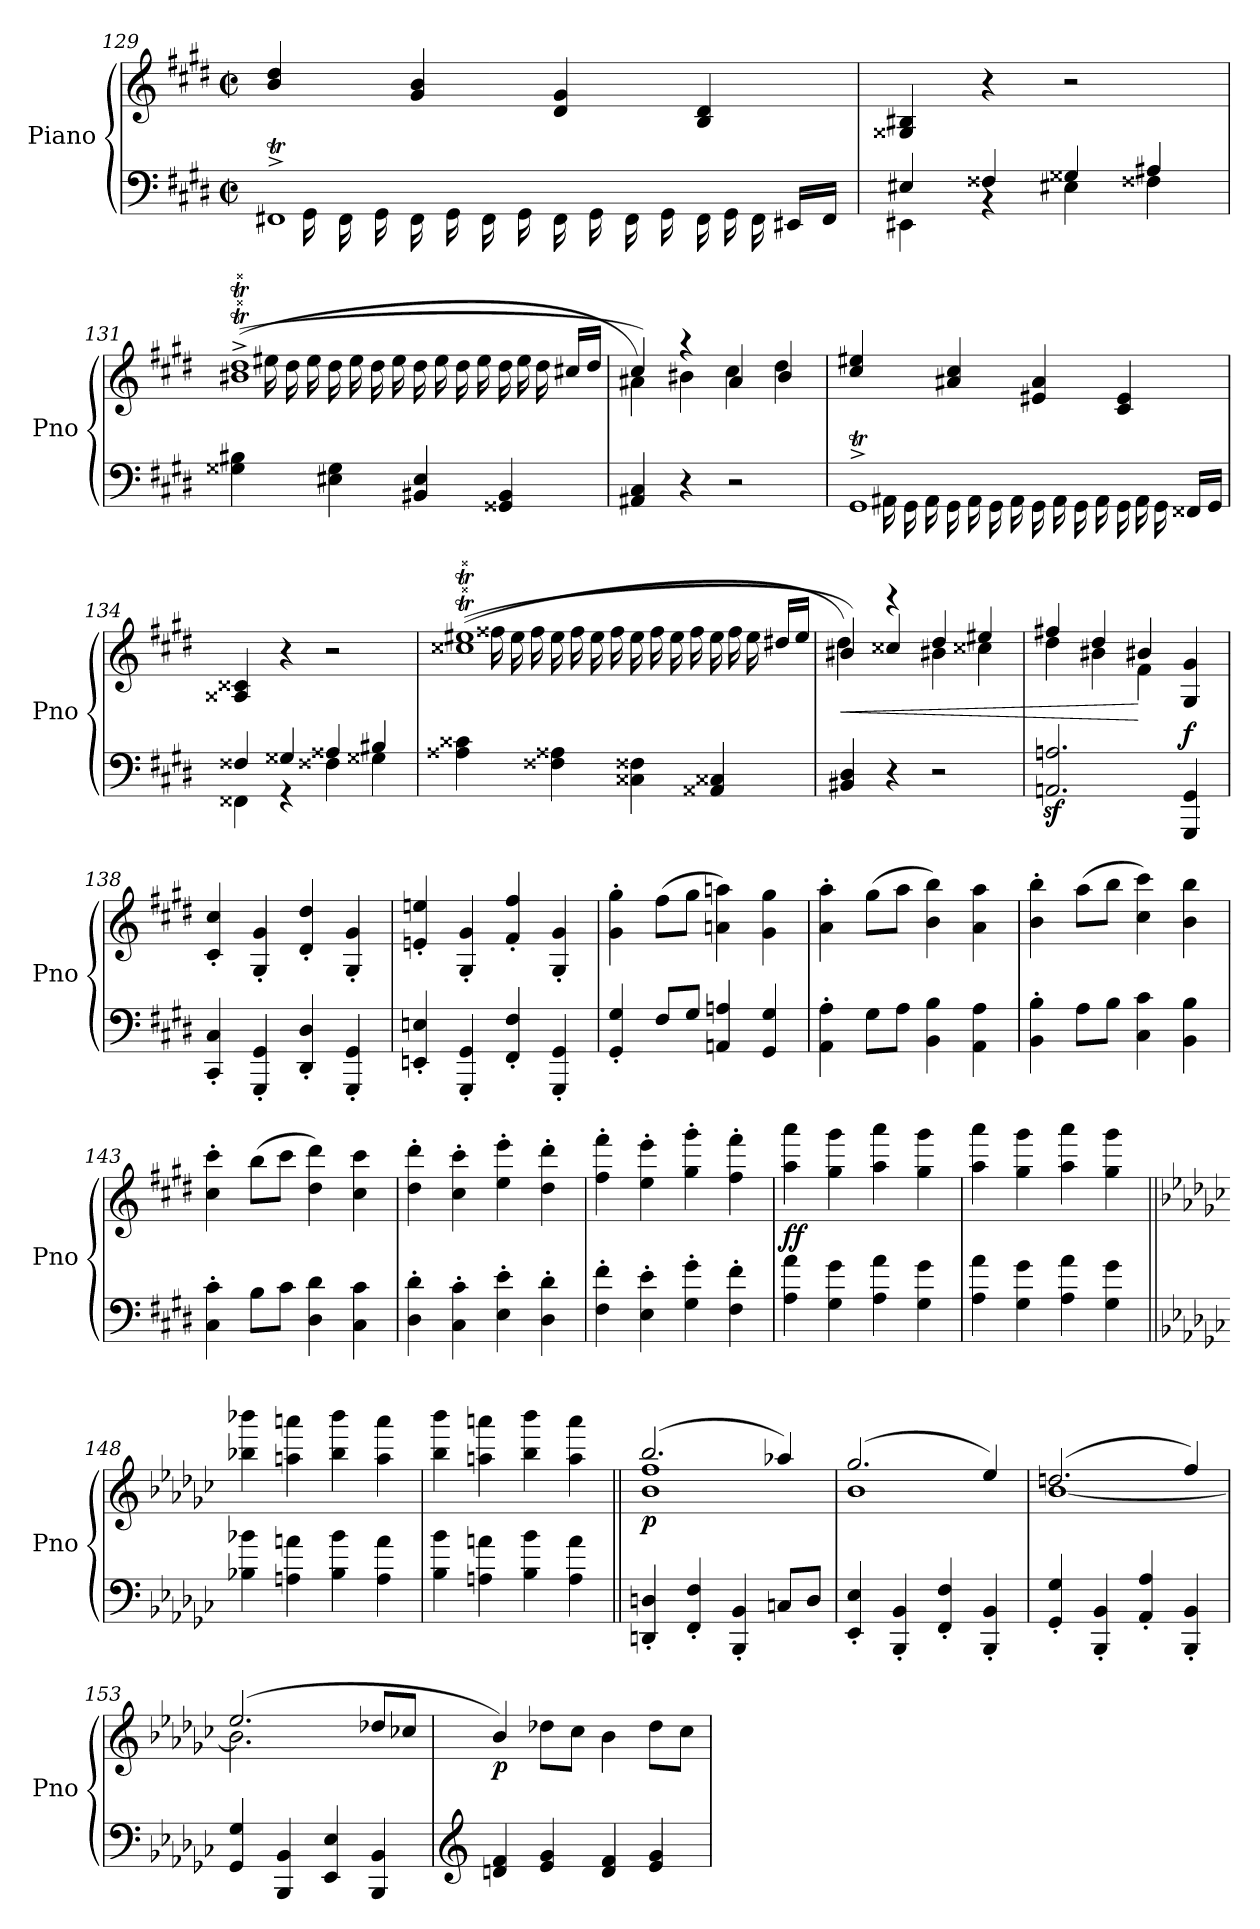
**kern	**kern	**dynam
*part1	*part1	*part1
*staff2	*staff1	*staff1/2
*I"Piano	*	*
*I'Pno	*	*
*clefF4	*clefG2	*
*k[f#c#g#d#]	*k[f#c#g#d#]	*
*M4/4	*M4/4	*
*met(c|)	*met(c|)	*
=129	=129	=129
*^	*	*
1FF#XT^	16ryy	4b/ 4dd#/	.
.	16GG#!	.	.
.	16FF#!	.	.
.	16GG#!	.	.
.	16FF#!	4g#/ 4b/	.
.	16GG#!	.	.
.	16FF#!	.	.
.	16GG#!	.	.
.	16FF#!	4d#/ 4g#/	.
.	16GG#!	.	.
.	16FF#!	.	.
.	16GG#!	.	.
*	*Xtuplet	*	*
.	24FF#!	4B/ 4d#/	.
.	24GG#!	.	.
.	24FF#!	.	.
.	16EE#X!/LL	.	.
.	16FF#!/JJ	.	.
!!LO:LB:g=z
=130	=130	=130	=130
!	!	!	!LO:DY:b=2
4E#X/	4EE#X\	4G##X/ 4B#X/	other-dynamics
4F##X/	4rBB	4r	.
4G##X/	4E#X\	2r	.
4A#X/	4F##X\	.	.
*v	*v	*	*
!!LO:LB:g=z
=131	=131	=131
*	*^	*
4G##X\ 4B#X\	(>(<1b#XT^ 1dd#T^	16ryy	.
.	.	16ee#X!	.
.	.	16dd#!	.
.	.	16ee#!	.
4E#X\ 4G##\	.	16dd#!	.
.	.	16ee#!	.
.	.	16dd#!	.
.	.	16ee#!	.
4BB#X/ 4E#/	.	16dd#!	.
.	.	16ee#!	.
.	.	16dd#!	.
.	.	16ee#!	.
*	*	*Xtuplet	*
4GG##X/ 4BB#/	.	24dd#!	.
.	.	24ee#!	.
.	.	24dd#!	.
.	.	16cc#X!/LL	.
.	.	16dd#!/JJ	.
=132	=132	=132	=132
4AA#X/ 4C#/	4cc#/)	4a#X\)	.
4r	4r	4b#X\	.
2r	4a#/	4cc#\	.
.	4b#/	4dd#\	.
*	*v	*v	*
=133	=133	=133
*^	*	*
1GG#t^	16ryy	4cc#/ 4ee#X/	.
.	16AA#X!	.	.
.	16GG#!	.	.
.	16AA#!	.	.
.	16GG#!	4a#X/ 4cc#/	.
.	16AA#!	.	.
.	16GG#!	.	.
.	16AA#!	.	.
.	16GG#!	4e#X/ 4a#/	.
.	16AA#!	.	.
.	16GG#!	.	.
.	16AA#!	.	.
.	24GG#!	4c#/ 4e#/	.
.	24AA#!	.	.
.	24GG#!	.	.
.	16FF##X!/LL	.	.
.	16GG#!/JJ	.	.
=134	=134	=134	=134
4F##X/	4FF##X\	4A##X/ 4c##X/	.
4G##X/	4r	4r	.
4A##X/	4F##X\	2r	.
4B#X/	4G##X\	.	.
*v	*v	*	*
!!LO:LB:g=z
=135	=135	=135
*	*^	*
4A##X\ 4c##X\	(<(<1cc##XT 1ee#XT	16ryy	.
.	.	16ff##X!	.
.	.	16ee#!	.
.	.	16ff##!	.
4F##X\ 4A##X\	.	16ee#!	.
.	.	16ff##!	.
.	.	16ee#!	.
.	.	16ff##!	.
4C##X\ 4F##X\	.	16ee#!	.
.	.	16ff##!	.
.	.	16ee#!	.
.	.	16ff##!	.
4AA##X/ 4C##X/	.	24ee#!	.
.	.	24ff##!	.
.	.	24ee#!	.
.	.	16dd#X!/LL	.
.	.	16ee#!/JJ	.
!!LO:LB:g=z	!!
=136	=136	=136	=136
!	!	!	!LO:HP:b
4BB#X/ 4D#/	4b#X/)	4dd#\)	<
4r	4cc##X/	4reee	.
2r	4dd#/	4b#X\	.
.	4ee#X/	4cc##X\	.
=137	=137	=137	=137
2.AAn/z< 2.An/z<	4ff#X/	4dd#\	.
.	4dd#/	4b#X\	.
.	4b#X/	4f#\	[
!	!	!	!LO:DY:a=2
4GGG#/ 4GG#/	4G#/ 4g#/	4ryy	f
*	*v	*v	*
=138	=138	=138
4CC#/' 4C#/'	4c#/' 4cc#/'	.
4GGG#/' 4GG#/'	4G#/' 4g#/'	.
4DD#/' 4D#/'	4d#/' 4dd#/'	.
4GGG#/' 4GG#/'	4G#/' 4g#/'	.
=139	=139	=139
4EEn/' 4En/'	4en/' 4een/'	.
4GGG#/' 4GG#/'	4G#/' 4g#/'	.
4FF#/' 4F#/'	4f#/' 4ff#/'	.
4GGG#/' 4GG#/'	4G#/' 4g#/'	.
=140	=140	=140
4GG#/' 4G#/'	4g#\' 4gg#\'	.
8F#/L	(>8ff#\L	.
8G#/J	8gg#\J	.
4AAn/ 4An/	4an\ 4aan\)	.
4GG#/ 4G#/	4g#\ 4gg#\	.
!!LO:PB:g=z
=141	=141	=141
4AA\' 4A\'	4a\' 4aa\'	.
8G#\L	(>8gg#\L	.
8A\J	8aa\J	.
4BB\ 4B\	4b\ 4bb\)	.
4AA\ 4A\	4a\ 4aa\	.
=142	=142	=142
4BB\' 4B\'	4b\' 4bb\'	.
8A\L	(>8aa\L	.
8B\J	8bb\J	.
4C#\ 4c#\	4cc#\ 4ccc#\)	.
4BB\ 4B\	4b\ 4bb\	.
=143	=143	=143
4C#\' 4c#\'	4cc#\' 4ccc#\'	.
8B\L	(>8bb\L	.
8c#\J	8ccc#\J	.
4D#\ 4d#\	4dd#\ 4ddd#\)	.
4C#\ 4c#\	4cc#\ 4ccc#\	.
=144	=144	=144
!	!	!LO:DY:b
4D#\' 4d#\'	4dd#\' 4ddd#\'	other-dynamics
4C#\' 4c#\'	4cc#\' 4ccc#\'	.
4E\' 4e\'	4ee\' 4eee\'	.
4D#\' 4d#\'	4dd#\' 4ddd#\'	.
=145	=145	=145
4F#\' 4f#\'	4ff#\' 4fff#\'	.
4E\' 4e\'	4ee\' 4eee\'	.
4G#\' 4g#\'	4gg#\' 4ggg#\'	.
4F#\' 4f#\'	4ff#\' 4fff#\'	.
=146	=146	=146
!	!	!LO:DY:b
4A\ 4a\	4aa\ 4aaa\	ff
4G#\ 4g#\	4gg#\ 4ggg#\	.
4A\ 4a\	4aa\ 4aaa\	.
4G#\ 4g#\	4gg#\ 4ggg#\	.
!!LO:LB:g=z
=147	=147	=147
4A\ 4a\	4aa\ 4aaa\	.
4G#\ 4g#\	4gg#\ 4ggg#\	.
4A\ 4a\	4aa\ 4aaa\	.
4G#\ 4g#\	4gg#\ 4ggg#\	.
=148||	=148||	=148||
*k[b-e-a-d-g-c-]	*k[b-e-a-d-g-c-]	*
!	!	!LO:DY:b
4B-X\ 4b-X\	4bb-X\ 4bbb-X\	other-dynamics
4An\ 4an\	4aan\ 4aaan\	.
4B-\ 4b-\	4bb-\ 4bbb-\	.
4A\ 4a\	4aa\ 4aaa\	.
=149	=149	=149
4B-\ 4b-\	4bb-\ 4bbb-\	.
4An\ 4an\	4aan\ 4aaan\	.
4B-\ 4b-\	4bb-\ 4bbb-\	.
4A\ 4a\	4aa\ 4aaa\	.
=150||	=150||	=150||
*	*^	*
!	!	!	!LO:DY:b
4DDn/' 4Dn/'	(>2.bb-/	1b- 1ff	p
4FF/' 4F/'	.	.	.
4BBB-/' 4BB-/'	.	.	.
8Cn/L	4aa-X/)	.	.
8D/J	.	.	.
=151	=151	=151	=151
4EE-/' 4E-/'	(>2.gg-/	1b-	.
4BBB-/' 4BB-/'	.	.	.
4FF/' 4F/'	.	.	.
4BBB-/' 4BB-/'	4ee-/)	.	.
=152	=152	=152	=152
4GG-/' 4G-/'	(>2.ddn/	[1b-	.
4BBB-/' 4BB-/'	.	.	.
4AA-/' 4A-/'	.	.	.
4BBB-/' 4BB-/'	4ff/)	.	.
!!LO:LB:g=z	!!
=153	=153	=153	=153
4GG-/ 4G-/	(>2.ee-/	2.b-\]	.
4BBB-/ 4BB-/	.	.	.
4EE-/ 4E-/	.	.	.
4BBB-/ 4BB-/	8dd-X\L	4ryy	.
.	8cc-X/J	.	.
*	*v	*v	*
=154	=154	=154
*clefG2	*	*
!	!	!LO:DY:b
4dn/ 4f/	4b-/)	p
4e-/ 4g-/	8dd-X\L	.
.	8cc-\J	.
4d/ 4f/	4b-\	.
4e-/ 4g-/	8dd-\L	.
.	8cc-\J	.
=	=	=
*-	*-	*-
